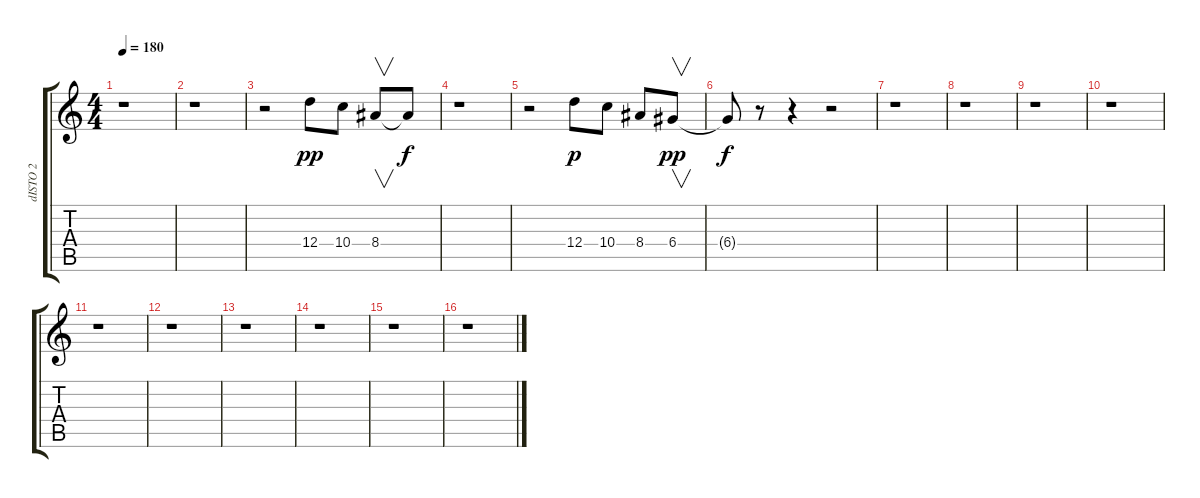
\track ("dISTO 2" "dISTO 2") {instrument distortionguitar}
\staff {score tabs}
\tuning (E4 B3 G3 D3 A2 E2) {hide}
\ts (4 4)
\tempo 180
\clef g2
\ks c
r.1{dy f} |
r.1 |
r.2 12.4.8{dy pp} 10.4.8 8.4.8{v} 8.4{t}.8{dy f} |
r.1 |
r.2 12.4.8{dy p} 10.4.8 8.4.8 6.4.8{v dy pp} |
6.4{t}.8{dy f} r.8 r.4 r.2 |
r.1 |
r.1 |
r.1 |
r.1 |
r.1 |
r.1 |
r.1 |
r.1 |
r.1 |
r.1
